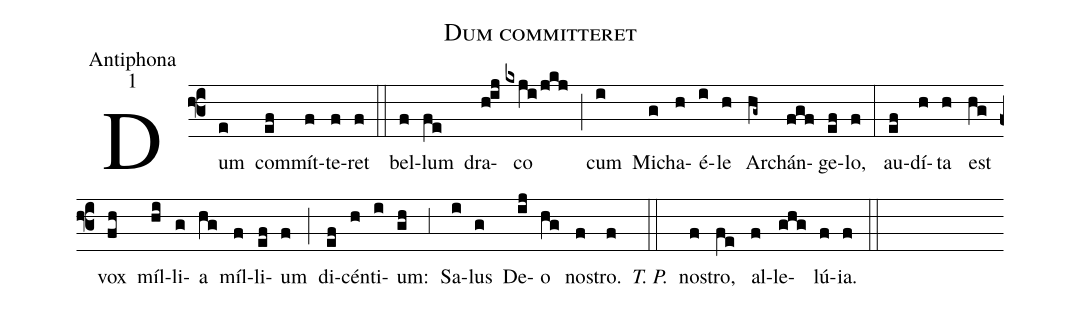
name:Dum committeret;
office-part:Antiphona;
mode:1;
%%
(f3) Dum(e) com(ef)mít(f)te(f)ret(f) (::)
bel(f)lum(fe) dra(h!ij)co(kxji/jkj) (;) cum(i) Mi(g)cha(h)é(i)le(h) Ar(hg~)chán(fgf)ge(ef)lo,(f) (:)
au(ef)dí(h)ta(h) est(hg) vox(fh) míl(hi)li(g)a(hg) míl(f)li(ef)um(f) (;) di(ef)cén(h)ti(i)um:(gh) (,3) Sa(i)lus(g) De(ij)o(hg) no(f)stro.(f) <i>T. P.</i>(::) no(f)stro,(fe) al(f)le(ghg)lú(f)ia.(f) (::)
